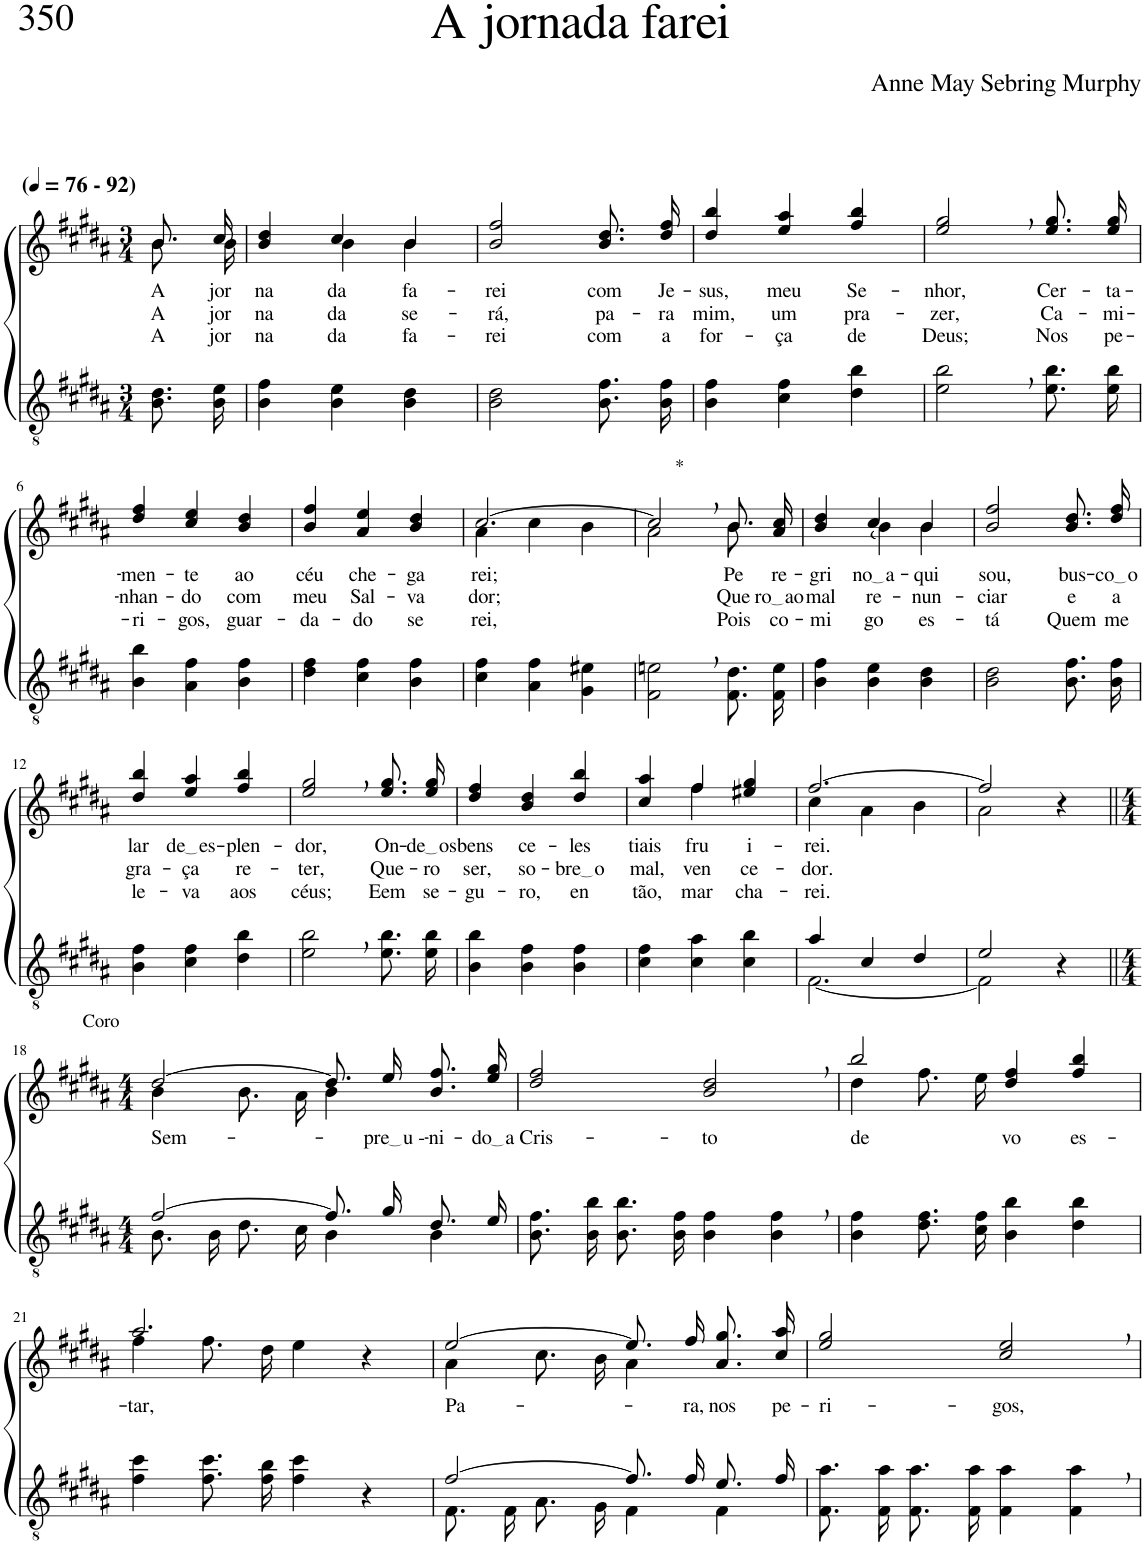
**kern	**kern	**text	**text	**text
*part2	*part1	*part1	*part1	*part1
*staff2	*staff1	*staff1	*staff1	*staff1
*I"Parte III e IV	*I"Parte I e II	*	*	*
*clefGv2	*clefG2	*	*	*
*Trd5c9	*Trd5c9	*	*	*
*k[f#c#g#d#a#]	*k[f#c#g#d#a#]	*	*	*
*M3/4	*M3/4	*	*	*
*MM76	*MM76	*	*	*
=1	=1	=1	=1	=1
*	*^	*	*	*
!	!LO:TX:a:B:t=(	!	!	!	!
!	!LO:TX:a:B:t=- 92)	!	!	!	!
!	!	!	!LO:LY:b	!LO:LY:b	!LO:LY:b
8.B\ 8.d#\L	8.b/L	8.b\L	A	A	A
!	!	!	!LO:LY:b	!LO:LY:b	!LO:LY:b
16B\ 16e\Jk	16cc#/Jk	16b\Jk	jor-	jor-	jor-
=2	=2	=2	=2	=2	=2
!	!	!	!LO:LY:b	!LO:LY:b	!LO:LY:b
4B\ 4f#\	4b/ 4dd#/	4ryy	-na-	-na-	-na-
!	!	!	!LO:LY:b	!LO:LY:b	!LO:LY:b
4B\ 4e\	4cc#/	4b\	-da	-da	-da
!	!	!	!LO:LY:b	!LO:LY:b	!LO:LY:b
4B\ 4d#\	4b/	4b\	fa-	se-	fa-
=3	=3	=3	=3	=3	=3
!	!	!	!LO:LY:b	!LO:LY:b	!LO:LY:b
*	*v	*v	*	*	*
2B\ 2d#\	2b/ 2ff#/	-rei	-rá,	rei
!	!	!LO:LY:b	!LO:LY:b	!LO:LY:b
8.B\ 8.f#\L	8.b\ 8.dd#\L	com	pa-	com
!	!	!LO:LY:b	!LO:LY:b	!LO:LY:b
16B\ 16f#\Jk	16dd#\ 16ff#\Jk	Je-	-ra	a
=4	=4	=4	=4	=4
!	!	!LO:LY:b	!LO:LY:b	!LO:LY:b
4B\ 4f#\	4dd#/ 4bb/	-sus,	mim,	for-
!	!	!LO:LY:b	!LO:LY:b	!LO:LY:b
4c#\ 4f#\	4ee/ 4aa#/	meu	um	-ça
!	!	!LO:LY:b	!LO:LY:b	!LO:LY:b
4d#\ 4b\	4ff#/ 4bb/	Se-	pra-	de
=5	=5	=5	=5	=5
!	!	!LO:LY:b	!LO:LY:b	!LO:LY:b
2e\, 2b\,	2ee/, 2gg#/,	-nhor,	-zer,	Deus;
!	!	!LO:LY:b	!LO:LY:b	!LO:LY:b
8.e\ 8.b\L	8.ee\ 8.gg#\L	Cer-	Ca-	Nos
!	!	!LO:LY:b	!LO:LY:b	!LO:LY:b
16e\ 16b\Jk	16ee\ 16gg#\Jk	-ta-	-mi-	pe-
!!LO:LB:g=z
=6	=6	=6	=6	=6
!	!	!LO:LY:b	!LO:LY:b	!LO:LY:b
4B\ 4b\	4dd#/ 4ff#/	-men-	-nhan-	-ri-
!	!	!LO:LY:b	!LO:LY:b	!LO:LY:b
4A#\ 4f#\	4cc#/ 4ee/	-te	-do	-gos,
!	!	!LO:LY:b	!LO:LY:b	!LO:LY:b
4B\ 4f#\	4b/ 4dd#/	ao	com	guar-
=7	=7	=7	=7	=7
!	!	!LO:LY:b	!LO:LY:b	!LO:LY:b
4d#\ 4f#\	4b/ 4ff#/	céu	meu	-da-
!	!	!LO:LY:b	!LO:LY:b	!LO:LY:b
4c#\ 4f#\	4a#/ 4ee/	che-	Sal-	-do
!	!	!LO:LY:b	!LO:LY:b	!LO:LY:b
4B\ 4f#\	4b/ 4dd#/	-ga-	-va-	se-
=8	=8	=8	=8	=8
*	*^	*	*	*
!	!	!	!LO:LY:b	!LO:LY:b	!LO:LY:b
4c#\ 4f#\	[2.cc#/	4a#\	-rei;	-dor;	-rei,
4A#\ 4f#\	.	4cc#\	.	.	.
4G#\ 4e#X\	.	4b\	.	.	.
=9	=9	=9	=9	=9	=9
!	!LO:TX:a:t=*	!	!	!	!
2F#\, 2en\,	2cc#,/]	2a#\	.	.	.
!	!	!	!LO:LY:b	!LO:LY:b	!LO:LY:b
8.F#\ 8.d#\L	8.b\L	8.b\	Pe-	Que-	Pois
!	!	!	!LO:LY:b	!LO:LY:b	!LO:LY:b
16F#\ 16e\Jk	16a#\ 16cc#\Jk	16ryy	-re-	ro ao	co-
=10	=10	=10	=10	=10	=10
!	!	!	!LO:LY:b	!LO:LY:b	!LO:LY:b
4B\ 4f#\	4b/ 4dd#/	4ryy	-gri-	mal	-mi-
!	!	!	!LO:LY:b	!LO:LY:b	!LO:LY:b
4B\ 4e\	4cc#/	4b\	no a	re-	-go
!	!	!	!LO:LY:b	!LO:LY:b	!LO:LY:b
4B\ 4d#\	4b/	4b\	-qui	-nun-	es-
=11	=11	=11	=11	=11	=11
!	!	!	!LO:LY:b	!LO:LY:b	!LO:LY:b
*	*v	*v	*	*	*
2B\ 2d#\	2b/ 2ff#/	sou,	-ciar	-tá
!	!	!LO:LY:b	!LO:LY:b	!LO:LY:b
8.B\ 8.f#\L	8.b\ 8.dd#\L	bus-	e	Quem
!	!	!LO:LY:b	!LO:LY:b	!LO:LY:b
16B\ 16f#\Jk	16dd#\ 16ff#\Jk	co o	a	me
!!LO:LB:g=z
=12	=12	=12	=12	=12
!	!	!LO:LY:b	!LO:LY:b	!LO:LY:b
4B\ 4f#\	4dd#/ 4bb/	lar	gra-	le-
!	!	!LO:LY:b	!LO:LY:b	!LO:LY:b
4c#\ 4f#\	4ee/ 4aa#/	de es	-ça	-va
!	!	!LO:LY:b	!LO:LY:b	!LO:LY:b
4d#\ 4b\	4ff#/ 4bb/	-plen-	re-	aos
=13	=13	=13	=13	=13
!	!	!LO:LY:b	!LO:LY:b	!LO:LY:b
2e\, 2b\,	2ee/, 2gg#/,	-dor,	-ter,	céus;
!	!	!LO:LY:b	!LO:LY:b	!LO:LY:b
8.e\ 8.b\L	8.ee\ 8.gg#\L	On-	Que-	Eem
!	!	!LO:LY:b	!LO:LY:b	!LO:LY:b
16e\ 16b\Jk	16ee\ 16gg#\Jk	de os	-ro	se-
=14	=14	=14	=14	=14
!	!	!LO:LY:b	!LO:LY:b	!LO:LY:b
4B\ 4b\	4dd#/ 4ff#/	bens	ser,	-gu-
!	!	!LO:LY:b	!LO:LY:b	!LO:LY:b
4B\ 4f#\	4b/ 4dd#/	ce-	so-	-ro,
!	!	!LO:LY:b	!LO:LY:b	!LO:LY:b
4B\ 4f#\	4dd#/ 4bb/	-les-	bre o	en-
=15	=15	=15	=15	=15
*	*^	*	*	*
!	!	!	!LO:LY:b	!LO:LY:b	!LO:LY:b
4c#\ 4f#\	4ryy	4cc#/ 4aa#/	-tiais	mal,	-tão,
!	!	!	!LO:LY:b	!LO:LY:b	!LO:LY:b
4c#\ 4a#\	4ff#\	4ff#/	fru-	ven-	mar-
!	!	!	!LO:LY:b	!LO:LY:b	!LO:LY:b
4c#\ 4b\	4ryy	4ee#X/ 4gg#/	-i-	-ce-	-cha-
=16	=16	=16	=16	=16	=16
*^	*	*	*	*	*
!	!	!	!	!LO:LY:b	!LO:LY:b	!LO:LY:b
4a#/	[2.F#\	[2.ff#/	4cc#\	-rei.	-dor.	-rei.
4c#/	.	.	4a#\	.	.	.
4d#/	.	.	4b\	.	.	.
=17	=17	=17	=17	=17	=17	=17
2e/	2F#\]	2ff#/]	2a#\	.	.	.
4r	4ryy	4r	4ryy	.	.	.
!!LO:LB:g=z	!!
=18||	=18||	=18||	=18||	=18||	=18||	=18||
*M4/4	*	*M4/4	*	*	*	*
!	!	!LO:TX:a:t=Coro	!	!	!	!
!	!	!	!	!LO:LY:b	!	!
[2f#/	8.B\L	[2dd#/	4b\	Sem-	.	.
.	16B\Jk	.	.	.	.	.
.	8.d#\L	.	8.b\L	.	.	.
.	16c#\Jk	.	16a#\Jk	.	.	.
8.f#/L]	4B\	8.dd#/L]	4b\	.	.	.
!	!	!	!	!LO:LY:b	!	!
16g#/Jk	.	16ee/Jk	.	pre u -	.	.
!	!	!	!	!LO:LY:b	!	!
8.d#/L	4B\	8.b\ 8.ff#\L	4ryy	-ni-	.	.
!	!	!	!	!LO:LY:b	!	!
16e/Jk	.	16ee\ 16gg#\Jk	.	do a	.	.
*v	*v	*	*	*	*	*
*	*v	*v	*	*	*
=19	=19	=19	=19	=19
!	!	!LO:LY:b	!	!
8.B\ 8.f#\L	2dd#/ 2ff#/	Cris-	.	.
16B\ 16b\Jk	.	.	.	.
8.B\ 8.b\L	.	.	.	.
16B\ 16f#\Jk	.	.	.	.
!	!	!LO:LY:b	!	!
4B\ 4f#\	2b/, 2dd#/,	-to	.	.
4B\, 4f#\,	.	.	.	.
=20	=20	=20	=20	=20
*	*^	*	*	*
!	!	!	!LO:LY:b	!	!
4B\ 4f#\	2bb/	4dd#\	de-	.	.
8.d#\ 8.f#\L	.	8.ff#\L	.	.	.
16c#\ 16f#\Jk	.	16ee\Jk	.	.	.
!	!	!	!LO:LY:b	!	!
4B\ 4b\	4dd#/ 4ff#/	2ryy	-vo	.	.
!	!	!	!LO:LY:b	!	!
4d#\ 4b\	4ff#/ 4bb/	.	es-	.	.
!!LO:LB:g=z	!!
=21	=21	=21	=21	=21	=21
!	!	!	!LO:LY:b	!	!
4f#\ 4cc#\	2.aa#/	4ff#\	tar,	.	.
8.f#\ 8.cc#\L	.	8.ff#\L	.	.	.
16f#\ 16b\Jk	.	16dd#\Jk	.	.	.
4f#\ 4cc#\	.	4ee\	.	.	.
4r	4r	4ryy	.	.	.
=22	=22	=22	=22	=22	=22
*^	*	*	*	*	*
!	!	!	!	!LO:LY:b	!	!
[2f#/	8.F#\L	[2ee/	4a#\	Pa-	.	.
.	16F#\Jk	.	.	.	.	.
.	8.A#\L	.	8.cc#\L	.	.	.
.	16G#\Jk	.	16b\Jk	.	.	.
8.f#/L]	4F#\	8.ee/L]	4a#\	.	.	.
!	!	!	!	!LO:LY:b	!	!
16f#/Jk	.	16ff#/Jk	.	ra,	.	.
!	!	!	!	!LO:LY:b	!	!
8.e/L	4F#\	8.a#\ 8.gg#\L	4ryy	nos	.	.
!	!	!	!	!LO:LY:b	!	!
16f#/Jk	.	16cc#\ 16aa#\Jk	.	pe-	.	.
*v	*v	*	*	*	*	*
*	*v	*v	*	*	*
=23	=23	=23	=23	=23
!	!	!LO:LY:b	!	!
8.F#\ 8.a#\L	2ee/ 2gg#/	-ri-	.	.
16F#\ 16a#\Jk	.	.	.	.
8.F#\ 8.a#\L	.	.	.	.
16F#\ 16a#\Jk	.	.	.	.
!	!	!LO:LY:b	!	!
4F#\ 4a#\	2cc#/, 2ee/,	-gos,	.	.
4F#\, 4a#\,	.	.	.	.
=	=	=	=	=
*-	*-	*-	*-	*-
